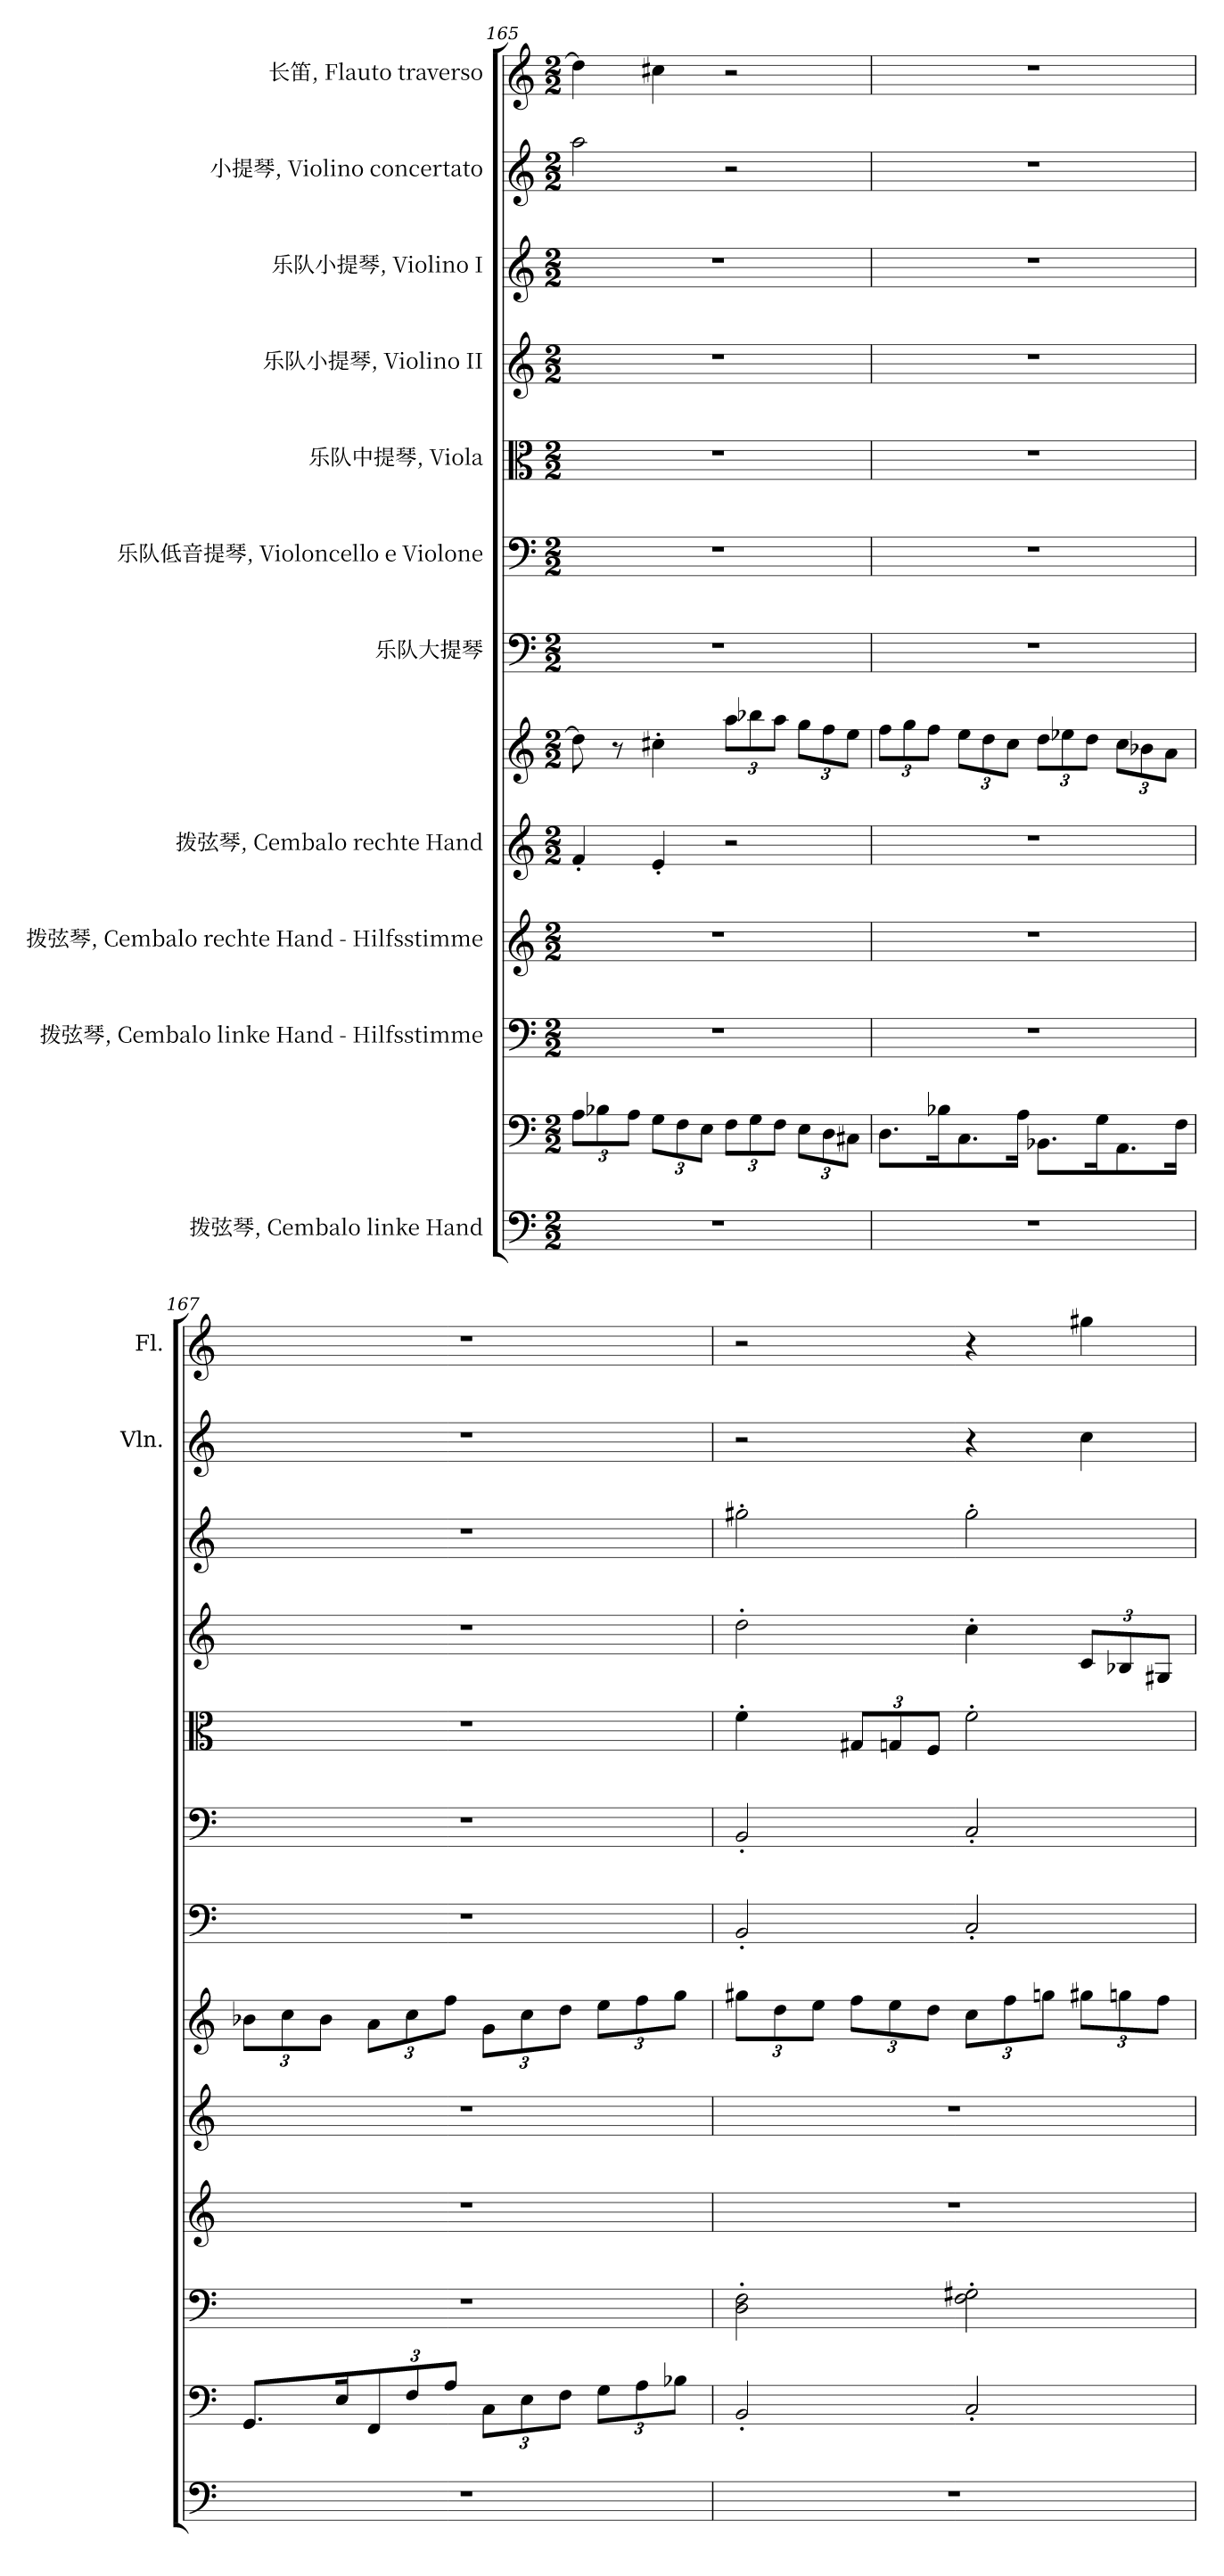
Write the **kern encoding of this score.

**kern	**kern	**kern	**kern	**kern	**kern	**kern	**kern	**kern	**kern	**kern	**kern	**kern
*part11	*part11	*part10	*part9	*part8	*part8	*part7	*part6	*part5	*part4	*part3	*part2	*part1
*staff13	*staff12	*staff11	*staff10	*staff9	*staff8	*staff7	*staff6	*staff5	*staff4	*staff3	*staff2	*staff1
*I"拨弦琴, Cembalo linke Hand	*	*I"拨弦琴, Cembalo linke Hand - Hilfsstimme	*I"拨弦琴, Cembalo rechte Hand - Hilfsstimme	*I"拨弦琴, Cembalo rechte Hand	*	*I"乐队大提琴	*I"乐队低音提琴, Violoncello e Violone	*I"乐队中提琴, Viola	*I"乐队小提琴, Violino II	*I"乐队小提琴, Violino I	*I"小提琴, Violino concertato	*I"长笛, Flauto traverso
*	*	*	*	*	*	*	*	*	*	*	*I'Vln.	*I'Fl.
!!LO:PB:g=z
*clefF4	*clefF4	*clefF4	*clefG2	*clefG2	*clefG2	*clefF4	*clefF4	*clefC3	*clefG2	*clefG2	*clefG2	*clefG2
*	*	*	*	*	*	*	*ITrd7c12	*	*	*	*	*
*k[]	*k[]	*k[]	*k[]	*k[]	*k[]	*k[]	*k[]	*k[]	*k[]	*k[]	*k[]	*k[]
*M2/2	*M2/2	*M2/2	*M2/2	*M2/2	*M2/2	*M2/2	*M2/2	*M2/2	*M2/2	*M2/2	*M2/2	*M2/2
*	*Xbrackettup	*	*	*	*	*	*	*	*	*	*	*
=165	=165	=165	=165	=165	=165	=165	=165	=165	=165	=165	=165	=165
1r	12A\L	1r	1r	4f'/	8dd\]	1r	1r	1r	1r	1r	2aa\	4dd\]
.	12B-X\	.	.	.	.	.	.	.	.	.	.	.
.	.	.	.	.	8r	.	.	.	.	.	.	.
.	12A\J	.	.	.	.	.	.	.	.	.	.	.
.	12G\L	.	.	4e'/	4cc#X'\	.	.	.	.	.	.	4cc#X\
.	12F\	.	.	.	.	.	.	.	.	.	.	.
.	12E\J	.	.	.	.	.	.	.	.	.	.	.
*	*	*	*	*	*Xbrackettup	*	*	*	*	*	*	*
.	12F\L	.	.	2r	12aa\L	.	.	.	.	.	2r	2r
.	12G\	.	.	.	12bb-X\	.	.	.	.	.	.	.
.	12F\J	.	.	.	12aa\J	.	.	.	.	.	.	.
.	12E\L	.	.	.	12gg\L	.	.	.	.	.	.	.
.	12D\	.	.	.	12ff\	.	.	.	.	.	.	.
.	12C#X\J	.	.	.	12ee\J	.	.	.	.	.	.	.
=166	=166	=166	=166	=166	=166	=166	=166	=166	=166	=166	=166	=166
1r	8.D\L	1r	1r	1r	12ff\L	1r	1r	1r	1r	1r	1r	1r
.	.	.	.	.	12gg\	.	.	.	.	.	.	.
.	.	.	.	.	12ff\J	.	.	.	.	.	.	.
.	16B-X\K	.	.	.	.	.	.	.	.	.	.	.
.	8.C\	.	.	.	12ee\L	.	.	.	.	.	.	.
.	.	.	.	.	12dd\	.	.	.	.	.	.	.
.	.	.	.	.	12cc\J	.	.	.	.	.	.	.
.	16A\Jk	.	.	.	.	.	.	.	.	.	.	.
.	8.BB-X\L	.	.	.	12dd\L	.	.	.	.	.	.	.
.	.	.	.	.	12ee-X\	.	.	.	.	.	.	.
.	.	.	.	.	12dd\J	.	.	.	.	.	.	.
.	16G\K	.	.	.	.	.	.	.	.	.	.	.
.	8.AA\	.	.	.	12cc\L	.	.	.	.	.	.	.
.	.	.	.	.	12b-X\	.	.	.	.	.	.	.
.	.	.	.	.	12a\J	.	.	.	.	.	.	.
.	16F\Jk	.	.	.	.	.	.	.	.	.	.	.
=167	=167	=167	=167	=167	=167	=167	=167	=167	=167	=167	=167	=167
1r	8.GG/L	1r	1r	1r	12b-X\L	1r	1r	1r	1r	1r	1r	1r
.	.	.	.	.	12cc\	.	.	.	.	.	.	.
.	.	.	.	.	12b-\J	.	.	.	.	.	.	.
.	16E/K	.	.	.	.	.	.	.	.	.	.	.
.	12FF/	.	.	.	12a\L	.	.	.	.	.	.	.
.	12F/	.	.	.	12cc\	.	.	.	.	.	.	.
.	12A/J	.	.	.	12ff\J	.	.	.	.	.	.	.
.	12C\L	.	.	.	12g\L	.	.	.	.	.	.	.
.	12E\	.	.	.	12cc\	.	.	.	.	.	.	.
.	12F\J	.	.	.	12dd\J	.	.	.	.	.	.	.
.	12G\L	.	.	.	12ee\L	.	.	.	.	.	.	.
.	12A\	.	.	.	12ff\	.	.	.	.	.	.	.
.	12B-X\J	.	.	.	12gg\J	.	.	.	.	.	.	.
!!LO:PB:g=z
=168	=168	=168	=168	=168	=168	=168	=168	=168	=168	=168	=168	=168
1r	2BB'/	2D\' 2F\'	1r	1r	12gg#X\L	2BB'/	2BBB'/	4f'\	2dd'\	2gg#X'\	2r	2r
.	.	.	.	.	12dd\	.	.	.	.	.	.	.
.	.	.	.	.	12ee\J	.	.	.	.	.	.	.
*	*	*	*	*	*	*	*	*Xbrackettup	*	*	*	*
.	.	.	.	.	12ff\L	.	.	12G#X/L	.	.	.	.
.	.	.	.	.	12ee\	.	.	12Gn/	.	.	.	.
.	.	.	.	.	12dd\J	.	.	12F/J	.	.	.	.
.	2C'/	2F\' 2G#X\'	.	.	12cc\L	2C'/	2CC'/	2f'\	4cc'\	2gg#'\	4r	4r
.	.	.	.	.	12ff\	.	.	.	.	.	.	.
.	.	.	.	.	12ggn\J	.	.	.	.	.	.	.
*	*	*	*	*	*	*	*	*	*Xbrackettup	*	*	*
.	.	.	.	.	12gg#X\L	.	.	.	12c/L	.	4cc\	4gg#X\
.	.	.	.	.	12ggn\	.	.	.	12B-X/	.	.	.
.	.	.	.	.	12ff\J	.	.	.	12G#X/J	.	.	.
=	=	=	=	=	=	=	=	=	=	=	=	=
*-	*-	*-	*-	*-	*-	*-	*-	*-	*-	*-	*-	*-
